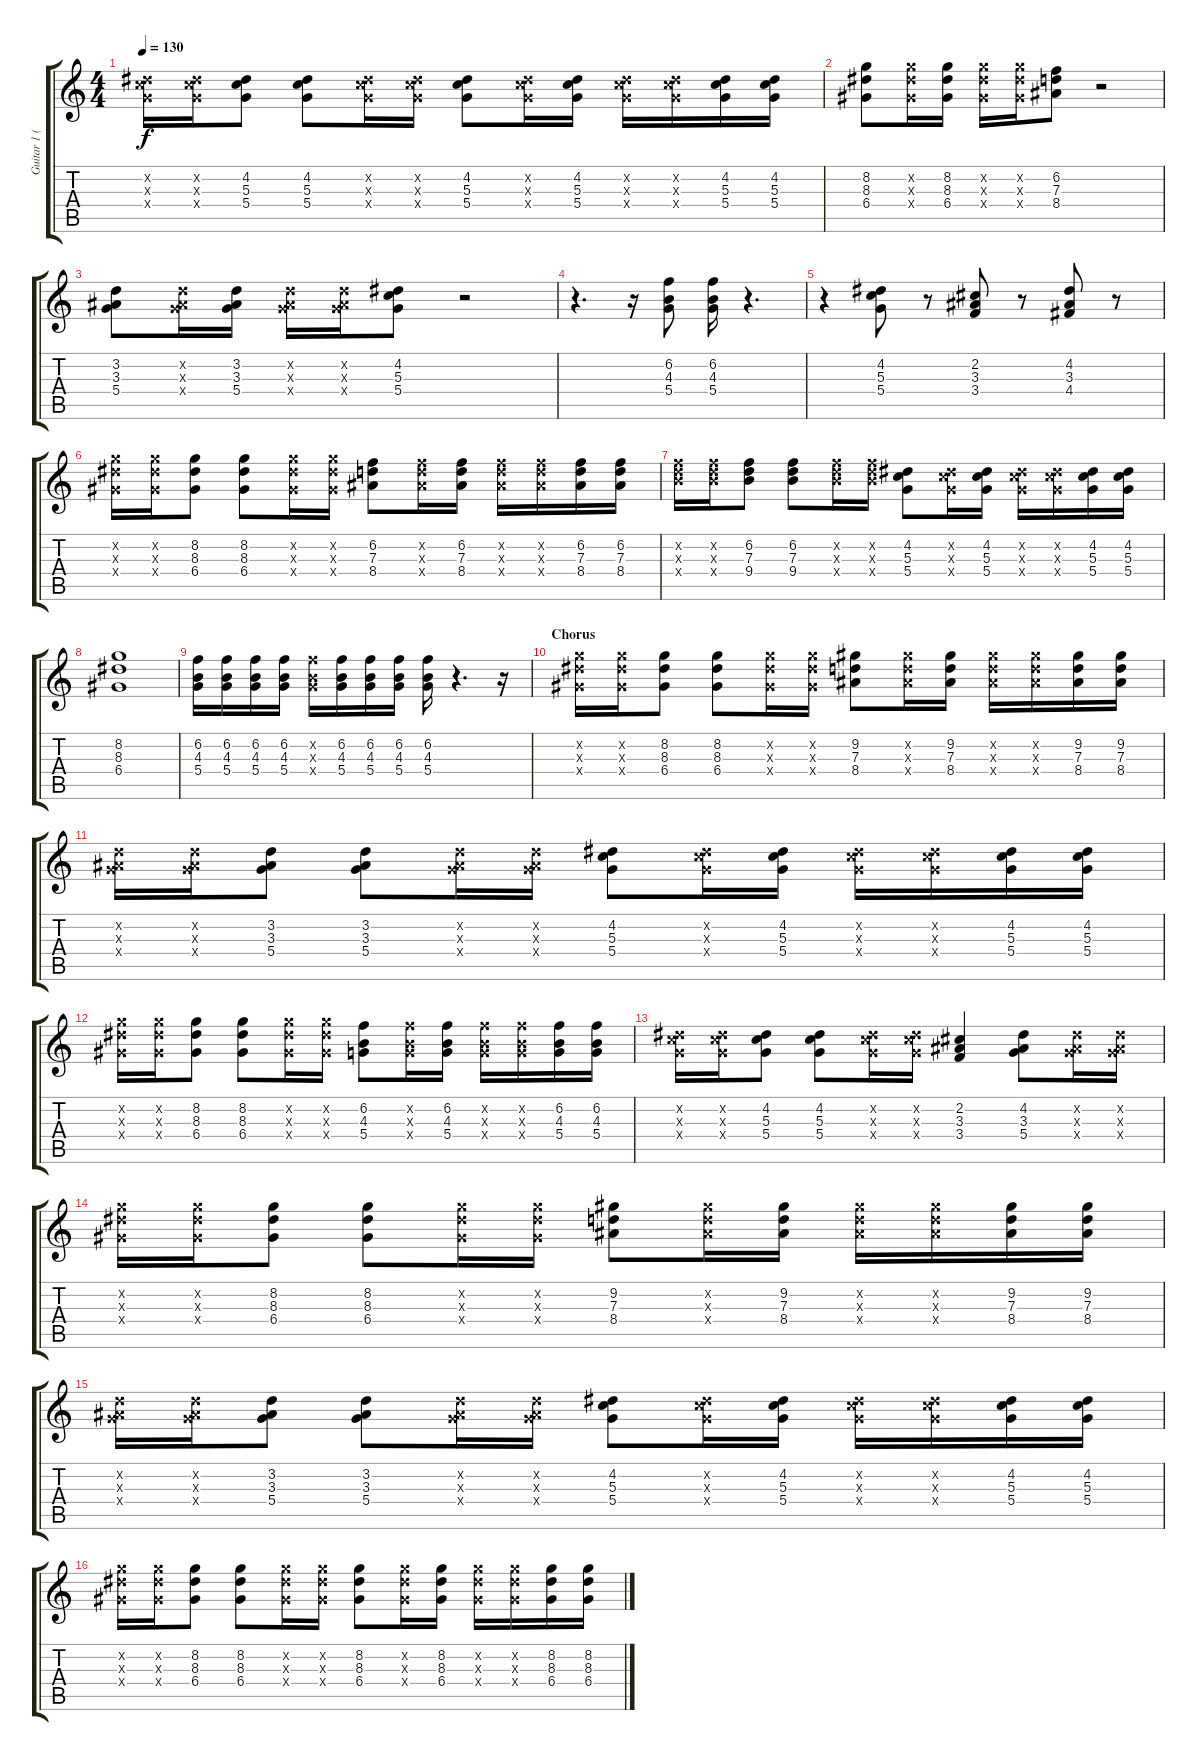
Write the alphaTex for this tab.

\track ("Guitar 1 (R)" "Guitar 1 (") {instrument distortionguitar}
\staff {score tabs}
\tuning (E4 B3 G3 D3 A2 E2) {hide}
\ts (4 4)
\tempo 130
\clef g2
\ks c
(4.2{x} 5.3{x} 5.4{x}).16{dy f} (4.2{x} 5.3{x} 5.4{x}).16 (4.2 5.3 5.4).8 (4.2 5.3 5.4).8 (4.2{x} 5.3{x} 5.4{x}).16 (4.2{x} 5.3{x} 5.4{x}).16 (4.2 5.3 5.4).8 (4.2{x} 5.3{x} 5.4{x}).16 (4.2 5.3 5.4).16 (4.2{x} 5.3{x} 5.4{x}).16 (4.2{x} 5.3{x} 5.4{x}).16 (4.2 5.3 5.4).16 (4.2 5.3 5.4).16 |
(8.2 8.3 6.4).8 (8.2{x} 8.3{x} 6.4{x}).16 (8.2 8.3 6.4).16 (8.2{x} 8.3{x} 6.4{x}).16 (8.2{x} 8.3{x} 6.4{x}).16 (6.2 7.3 8.4).8 r.2 |
(3.2 3.3 5.4).8 (3.2{x} 3.3{x} 5.4{x}).16 (3.2 3.3 5.4).16 (3.2{x} 3.3{x} 5.4{x}).16 (3.2{x} 3.3{x} 5.4{x}).16 (4.2 5.3 5.4).8 r.2 |
r.4{d} r.16 (6.2 4.3 5.4).8 (6.2 4.3 5.4).16 r.4{d} |
r.4 (4.2 5.3 5.4).8 r.8 (2.2 3.3 3.4).8 r.8 (4.2 3.3 4.4).8 r.8 |
(8.2{x} 8.3{x} 6.4{x}).16 (8.2{x} 8.3{x} 6.4{x}).16 (8.2 8.3 6.4).8 (8.2 8.3 6.4).8 (8.2{x} 8.3{x} 6.4{x}).16 (8.2{x} 8.3{x} 6.4{x}).16 (6.2 7.3 8.4).8 (6.2{x} 7.3{x} 8.4{x}).16 (6.2 7.3 8.4).16 (6.2{x} 7.3{x} 8.4{x}).16 (6.2{x} 7.3{x} 8.4{x}).16 (6.2 7.3 8.4).16 (6.2 7.3 8.4).16 |
(6.2{x} 7.3{x} 9.4{x}).16 (6.2{x} 7.3{x} 9.4{x}).16 (6.2 7.3 9.4).8 (6.2 7.3 9.4).8 (6.2{x} 7.3{x} 9.4{x}).16 (6.2{x} 7.3{x} 9.4{x}).16 (4.2 5.3 5.4).8 (4.2{x} 5.3{x} 5.4{x}).16 (4.2 5.3 5.4).16 (4.2{x} 5.3{x} 5.4{x}).16 (4.2{x} 5.3{x} 5.4{x}).16 (4.2 5.3 5.4).16 (4.2 5.3 5.4).16 |
(8.2 8.3 6.4).1 |
(6.2 4.3 5.4).16 (6.2 4.3 5.4).16 (6.2 4.3 5.4).16 (6.2 4.3 5.4).16 (6.2{x} 4.3{x} 5.4{x}).16 (6.2 4.3 5.4).16 (6.2 4.3 5.4).16 (6.2 4.3 5.4).16 (6.2 4.3 5.4).16 r.4{d} r.16 |
\section ("" "Chorus")
(8.2{x} 8.3{x} 6.4{x}).16 (8.2{x} 8.3{x} 6.4{x}).16 (8.2 8.3 6.4).8 (8.2 8.3 6.4).8 (8.2{x} 8.3{x} 6.4{x}).16 (8.2{x} 8.3{x} 6.4{x}).16 (9.2 7.3 8.4).8 (9.2{x} 7.3{x} 8.4{x}).16 (9.2 7.3 8.4).16 (9.2{x} 7.3{x} 8.4{x}).16 (9.2{x} 7.3{x} 8.4{x}).16 (9.2 7.3 8.4).16 (9.2 7.3 8.4).16 |
(3.2{x} 3.3{x} 5.4{x}).16 (3.2{x} 3.3{x} 5.4{x}).16 (3.2 3.3 5.4).8 (3.2 3.3 5.4).8 (3.2{x} 3.3{x} 5.4{x}).16 (3.2{x} 3.3{x} 5.4{x}).16 (4.2 5.3 5.4).8 (4.2{x} 5.3{x} 5.4{x}).16 (4.2 5.3 5.4).16 (4.2{x} 5.3{x} 5.4{x}).16 (4.2{x} 5.3{x} 5.4{x}).16 (4.2 5.3 5.4).16 (4.2 5.3 5.4).16 |
(8.2{x} 8.3{x} 6.4{x}).16 (8.2{x} 8.3{x} 6.4{x}).16 (8.2 8.3 6.4).8 (8.2 8.3 6.4).8 (8.2{x} 8.3{x} 6.4{x}).16 (8.2{x} 8.3{x} 6.4{x}).16 (6.2 4.3 5.4).8 (6.2{x} 4.3{x} 5.4{x}).16 (6.2 4.3 5.4).16 (6.2{x} 4.3{x} 5.4{x}).16 (6.2{x} 4.3{x} 5.4{x}).16 (6.2 4.3 5.4).16 (6.2 4.3 5.4).16 |
(4.2{x} 5.3{x} 5.4{x}).16 (4.2{x} 5.3{x} 5.4{x}).16 (4.2 5.3 5.4).8 (4.2 5.3 5.4).8 (4.2{x} 5.3{x} 5.4{x}).16 (4.2{x} 5.3{x} 5.4{x}).16 (2.2 3.3 3.4).4 (4.2 3.3 5.4).8 (4.2{x} 3.3{x} 5.4{x}).16 (4.2{x} 3.3{x} 5.4{x}).16 |
(8.2{x} 8.3{x} 6.4{x}).16 (8.2{x} 8.3{x} 6.4{x}).16 (8.2 8.3 6.4).8 (8.2 8.3 6.4).8 (8.2{x} 8.3{x} 6.4{x}).16 (8.2{x} 8.3{x} 6.4{x}).16 (9.2 7.3 8.4).8 (9.2{x} 7.3{x} 8.4{x}).16 (9.2 7.3 8.4).16 (9.2{x} 7.3{x} 8.4{x}).16 (9.2{x} 7.3{x} 8.4{x}).16 (9.2 7.3 8.4).16 (9.2 7.3 8.4).16 |
(3.2{x} 3.3{x} 5.4{x}).16 (3.2{x} 3.3{x} 5.4{x}).16 (3.2 3.3 5.4).8 (3.2 3.3 5.4).8 (3.2{x} 3.3{x} 5.4{x}).16 (3.2{x} 3.3{x} 5.4{x}).16 (4.2 5.3 5.4).8 (4.2{x} 5.3{x} 5.4{x}).16 (4.2 5.3 5.4).16 (4.2{x} 5.3{x} 5.4{x}).16 (4.2{x} 5.3{x} 5.4{x}).16 (4.2 5.3 5.4).16 (4.2 5.3 5.4).16 |
(8.2{x} 8.3{x} 6.4{x}).16 (8.2{x} 8.3{x} 6.4{x}).16 (8.2 8.3 6.4).8 (8.2 8.3 6.4).8 (8.2{x} 8.3{x} 6.4{x}).16 (8.2{x} 8.3{x} 6.4{x}).16 (8.2 8.3 6.4).8 (8.2{x} 8.3{x} 6.4{x}).16 (8.2 8.3 6.4).16 (8.2{x} 8.3{x} 6.4{x}).16 (8.2{x} 8.3{x} 6.4{x}).16 (8.2 8.3 6.4).16 (8.2 8.3 6.4).16
